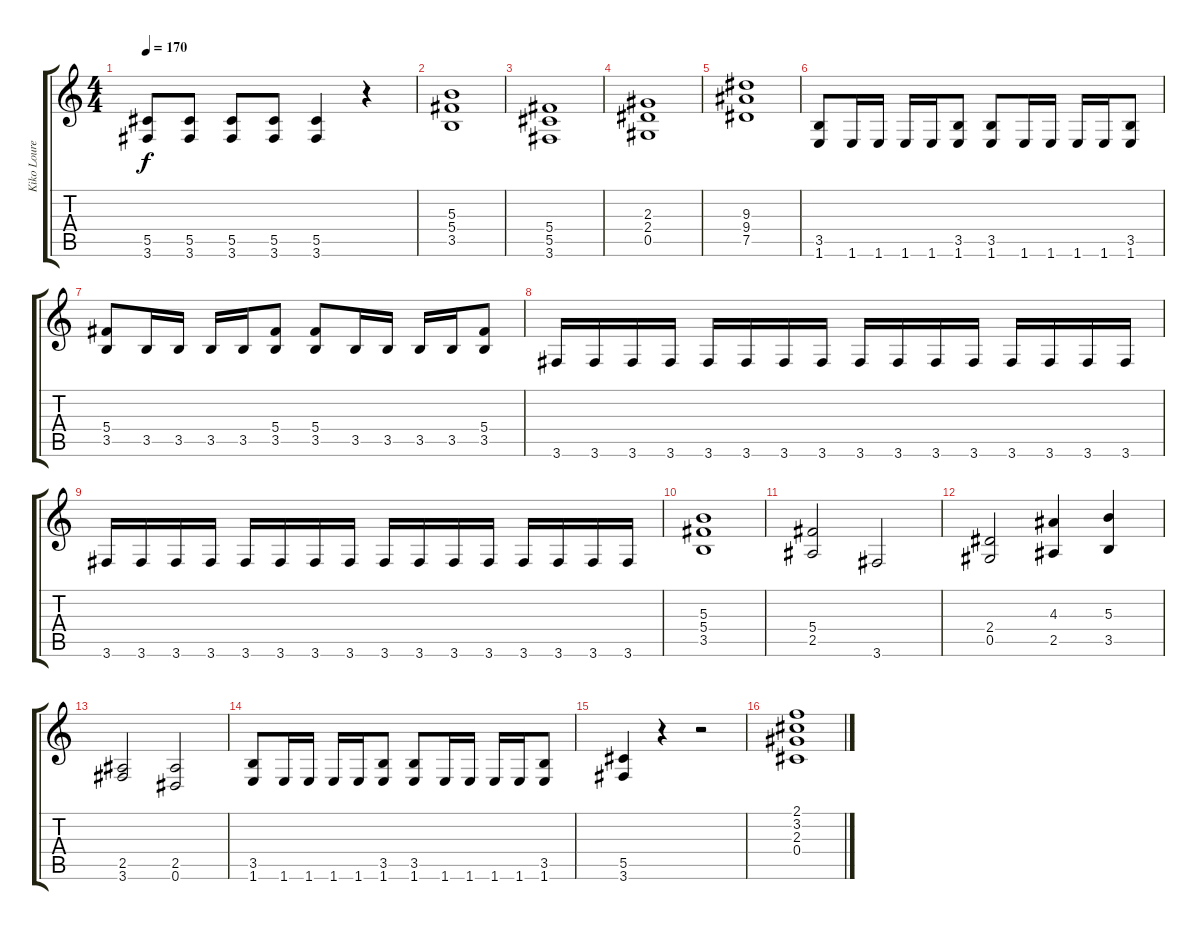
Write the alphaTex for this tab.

\track ("Kiko Loureiro" "Kiko Loure") {instrument distortionguitar}
\staff {score tabs}
\tuning (Eb4 Bb3 Gb3 Db3 Ab2 Eb2) {hide}
\ts (4 4)
\tempo 170
\clef g2
\ks c
(5.5 3.6).8{dy f} (5.5 3.6).8 (5.5 3.6).8 (5.5 3.6).8 (5.5 3.6).4 r.4 |
(5.3 5.4 3.5).1 |
(5.4 5.5 3.6).1 |
(2.3 2.4 0.5).1 |
(9.3 9.4 7.5).1 |
(3.5 1.6).8 1.6.16 1.6.16 1.6.16 1.6.16 (3.5 1.6).8 (3.5 1.6).8 1.6.16 1.6.16 1.6.16 1.6.16 (3.5 1.6).8 |
(5.4 3.5).8 3.5.16 3.5.16 3.5.16 3.5.16 (5.4 3.5).8 (5.4 3.5).8 3.5.16 3.5.16 3.5.16 3.5.16 (5.4 3.5).8 |
3.6.16 3.6.16 3.6.16 3.6.16 3.6.16 3.6.16 3.6.16 3.6.16 3.6.16 3.6.16 3.6.16 3.6.16 3.6.16 3.6.16 3.6.16 3.6.16 |
3.6.16 3.6.16 3.6.16 3.6.16 3.6.16 3.6.16 3.6.16 3.6.16 3.6.16 3.6.16 3.6.16 3.6.16 3.6.16 3.6.16 3.6.16 3.6.16 |
(5.3 5.4 3.5).1 |
(5.4 2.5).2 3.6.2 |
(2.4 0.5).2 (4.3 2.5).4 (5.3 3.5).4 |
(2.5 3.6).2 (2.5 0.6).2 |
(3.5 1.6).8 1.6.16 1.6.16 1.6.16 1.6.16 (3.5 1.6).8 (3.5 1.6).8 1.6.16 1.6.16 1.6.16 1.6.16 (3.5 1.6).8 |
(5.5 3.6).4 r.4 r.2 |
(2.1 3.2 2.3 0.4).1
